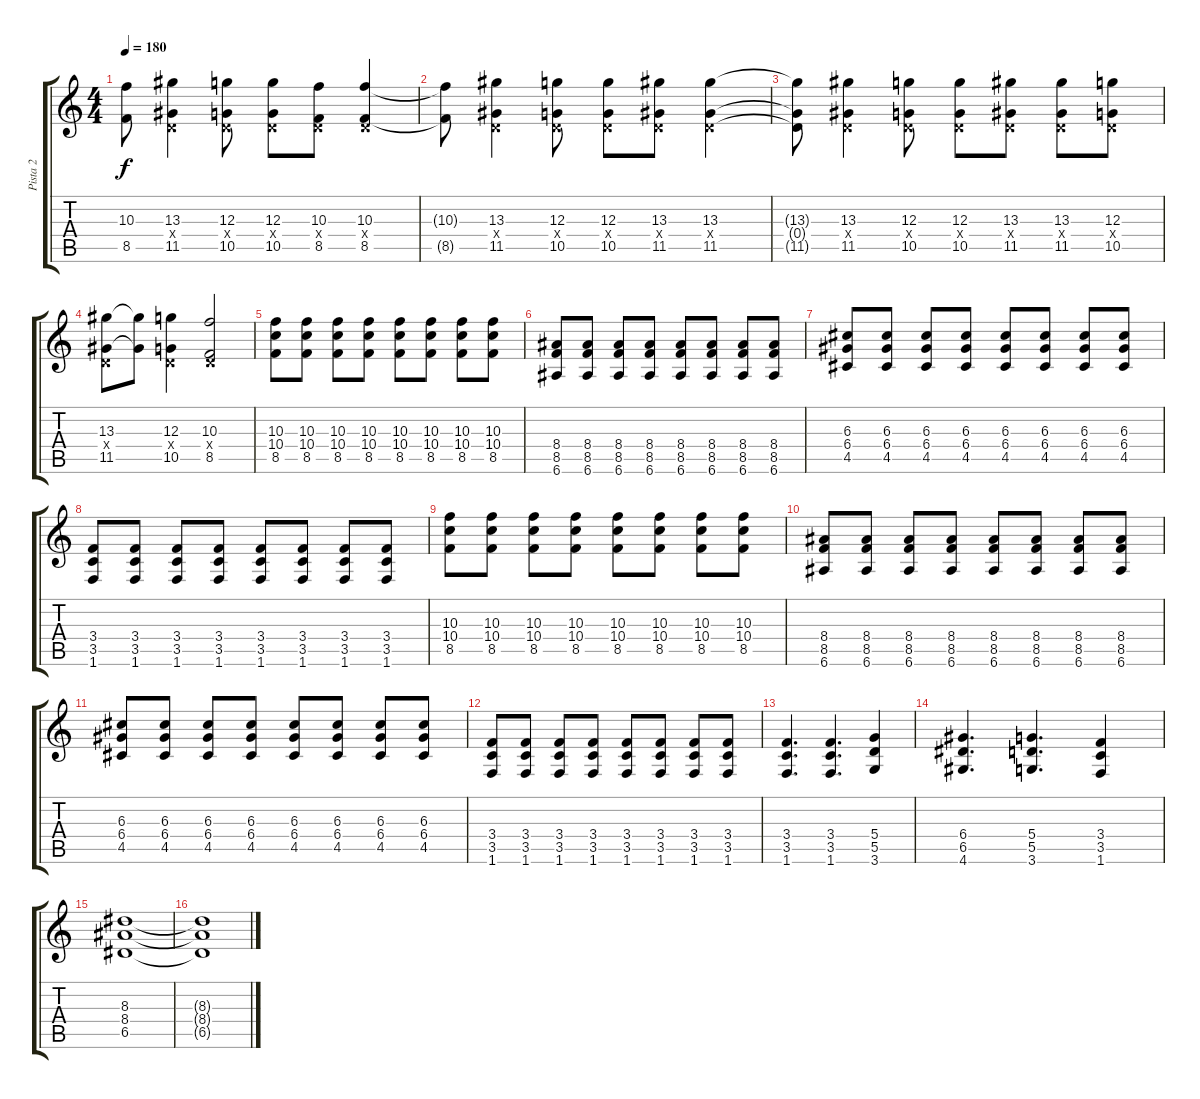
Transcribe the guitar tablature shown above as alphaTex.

\track ("Pista 2" "Pista 2") {instrument distortionguitar}
\staff {score tabs}
\tuning (E4 B3 G3 D3 A2 E2) {hide}
\ts (4 4)
\tempo 180
\clef g2
\ks c
(10.3{t} 8.5{t}).8{dy f} (13.3 0.4{x} 11.5).4 (12.3 0.4{x} 10.5).8 (12.3 0.4{x} 10.5).8 (10.3 0.4{x} 8.5).8 (10.3 0.4{x} 8.5).4 |
(10.3{t} 8.5{t}).8 (13.3 0.4{x} 11.5).4 (12.3 0.4{x} 10.5).8 (12.3 0.4{x} 10.5).8 (13.3 0.4{x} 11.5).8 (13.3 0.4{x} 11.5).4 |
(13.3{t} 0.4{t} 11.5{t}).8 (13.3 0.4{x} 11.5).4 (12.3 0.4{x} 10.5).8 (12.3 0.4{x} 10.5).8 (13.3 0.4{x} 11.5).8 (13.3 0.4{x} 11.5).8 (12.3 0.4{x} 10.5).8 |
(13.3 0.4{x} 11.5).8 (13.3{t} 11.5{t}).8 (12.3 0.4{x} 10.5).4 (10.3 0.4{x} 8.5).2 |
(10.3 10.4 8.5).8 (10.3 10.4 8.5).8 (10.3 10.4 8.5).8 (10.3 10.4 8.5).8 (10.3 10.4 8.5).8 (10.3 10.4 8.5).8 (10.3 10.4 8.5).8 (10.3 10.4 8.5).8 |
(8.4 8.5 6.6).8 (8.4 8.5 6.6).8 (8.4 8.5 6.6).8 (8.4 8.5 6.6).8 (8.4 8.5 6.6).8 (8.4 8.5 6.6).8 (8.4 8.5 6.6).8 (8.4 8.5 6.6).8 |
(6.3 6.4 4.5).8 (6.3 6.4 4.5).8 (6.3 6.4 4.5).8 (6.3 6.4 4.5).8 (6.3 6.4 4.5).8 (6.3 6.4 4.5).8 (6.3 6.4 4.5).8 (6.3 6.4 4.5).8 |
(3.4 3.5 1.6).8 (3.4 3.5 1.6).8 (3.4 3.5 1.6).8 (3.4 3.5 1.6).8 (3.4 3.5 1.6).8 (3.4 3.5 1.6).8 (3.4 3.5 1.6).8 (3.4 3.5 1.6).8 |
(10.3 10.4 8.5).8 (10.3 10.4 8.5).8 (10.3 10.4 8.5).8 (10.3 10.4 8.5).8 (10.3 10.4 8.5).8 (10.3 10.4 8.5).8 (10.3 10.4 8.5).8 (10.3 10.4 8.5).8 |
(8.4 8.5 6.6).8 (8.4 8.5 6.6).8 (8.4 8.5 6.6).8 (8.4 8.5 6.6).8 (8.4 8.5 6.6).8 (8.4 8.5 6.6).8 (8.4 8.5 6.6).8 (8.4 8.5 6.6).8 |
(6.3 6.4 4.5).8 (6.3 6.4 4.5).8 (6.3 6.4 4.5).8 (6.3 6.4 4.5).8 (6.3 6.4 4.5).8 (6.3 6.4 4.5).8 (6.3 6.4 4.5).8 (6.3 6.4 4.5).8 |
(3.4 3.5 1.6).8 (3.4 3.5 1.6).8 (3.4 3.5 1.6).8 (3.4 3.5 1.6).8 (3.4 3.5 1.6).8 (3.4 3.5 1.6).8 (3.4 3.5 1.6).8 (3.4 3.5 1.6).8 |
(3.4 3.5 1.6).4{d} (3.4 3.5 1.6).4{d} (5.4 5.5 3.6).4 |
(6.4 6.5 4.6).4{d} (5.4 5.5 3.6).4{d} (3.4 3.5 1.6).4 |
(8.3 8.4 6.5).1 |
(8.3{t} 8.4{t} 6.5{t}).1
